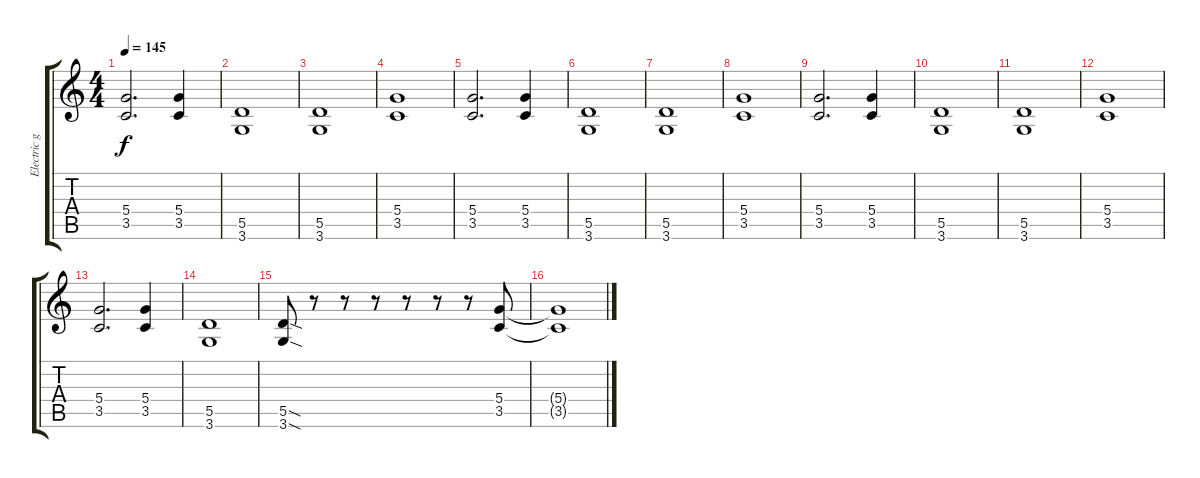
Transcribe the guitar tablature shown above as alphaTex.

\track ("Electric guitar" "Electric g") {instrument distortionguitar}
\staff {score tabs}
\tuning (E4 B3 G3 D3 A2 E2) {hide}
\ts (4 4)
\tempo 145
\clef g2
\ks c
(5.4 3.5).2{d dy f} (5.4 3.5).4 |
(5.5 3.6).1 |
(5.5 3.6).1 |
(5.4 3.5).1 |
(5.4 3.5).2{d} (5.4 3.5).4 |
(5.5 3.6).1 |
(5.5 3.6).1 |
(5.4 3.5).1 |
(5.4 3.5).2{d} (5.4 3.5).4 |
(5.5 3.6).1 |
(5.5 3.6).1 |
(5.4 3.5).1 |
(5.4 3.5).2{d} (5.4 3.5).4 |
(5.5 3.6).1 |
(5.5{sod} 3.6{sod}).8 r.8 r.8 r.8 r.8 r.8 r.8 (5.4 3.5).8 |
(5.4{t} 3.5{t}).1
